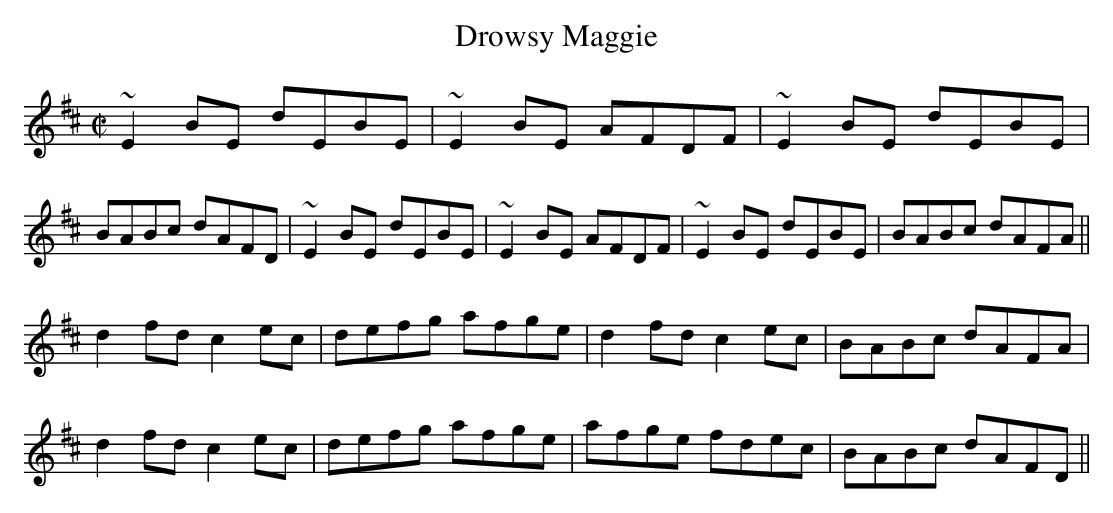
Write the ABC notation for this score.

X:1
T:Drowsy Maggie
M:C|
L:1/8
E:7
K:EDor
~E2 BE dEBE|~E2BE AFDF|~E2 BE dEBE|BABc dAFD|~E2 BE dEBE|~E2BE AFDF|~E2 BE dEBE|BABc dAFA||
d2 fd c2 ec|defg afge|d2 fd c2 ec|BABc dAFA|d2 fd c2 ec|defg afge|afge fdec|BABc dAFD||
